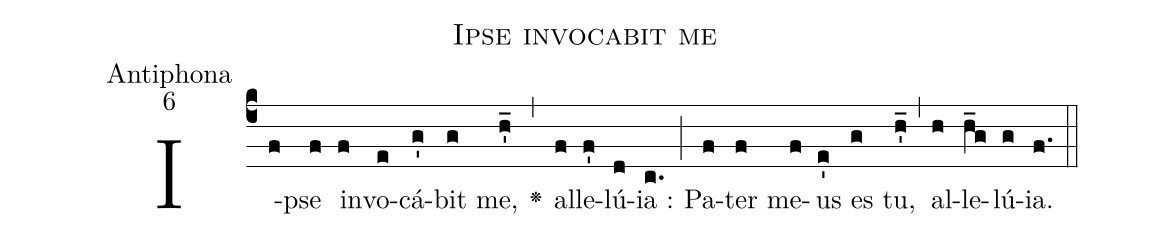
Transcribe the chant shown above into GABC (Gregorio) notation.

name:Ipse invocabit me;
office-part:Antiphona;
mode:6;
%%
(c4) I(f)pse(f) in(f)vo(e)cá(g')bit(g) me,(h'_) <v>\greheightstar</v>(,) al(f)le(f')lú(d)ia :(c.) (;) Pa(f)ter(f) me(f)us(e') es(g) tu,(h'_) (,) al(h)le(h_g)lú(g)ia.(f.) (::)
